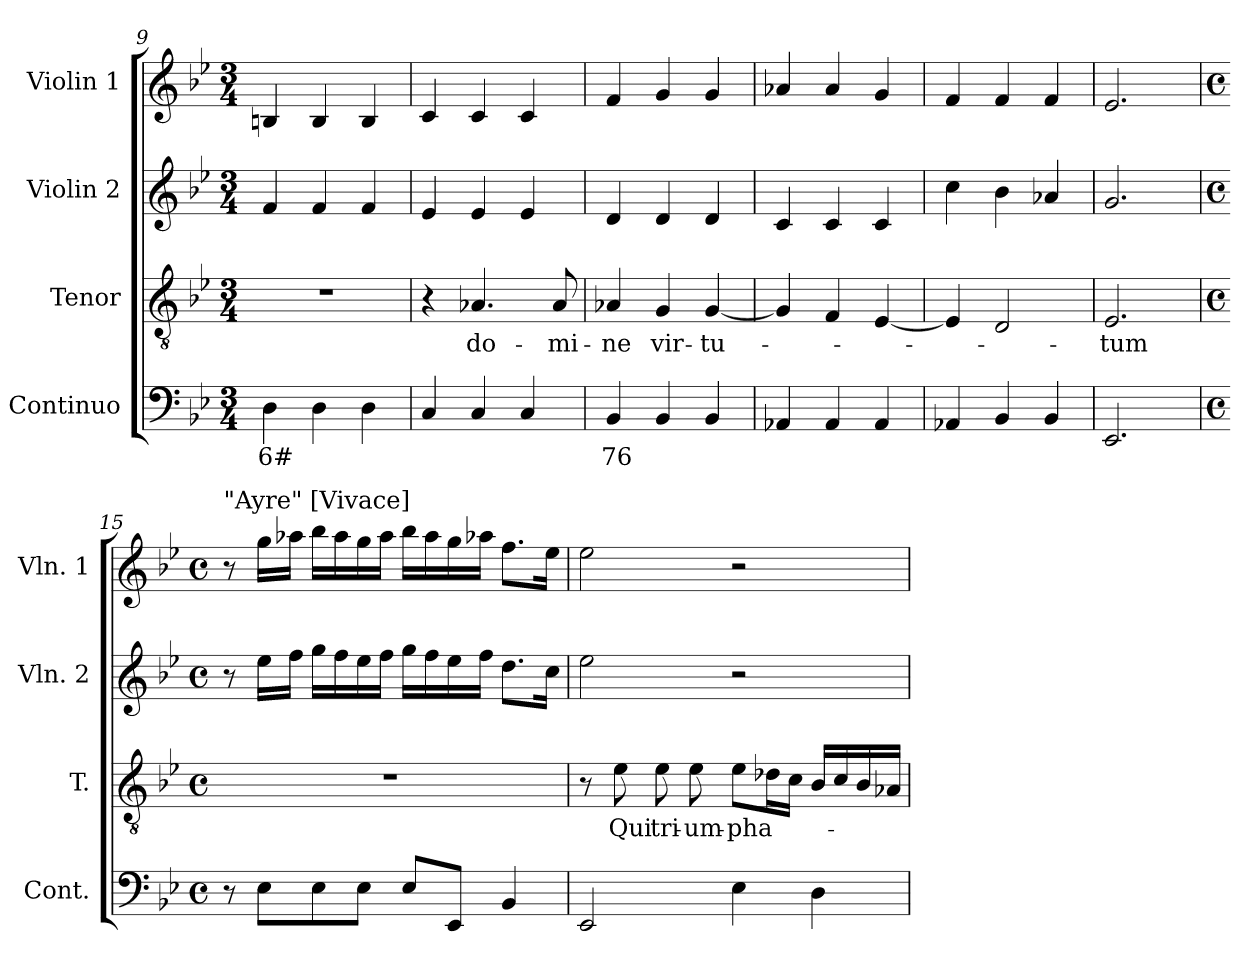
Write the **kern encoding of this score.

**kern	**text	**kern	**text	**kern	**kern
*part4	*part4	*part3	*part3	*part2	*part1
*staff4	*staff4	*staff3	*staff3	*staff2	*staff1
*I"Continuo	*	*I"Tenor	*	*I"Violin 2	*I"Violin 1
*I'Cont.	*	*I'T.	*	*I'Vln. 2	*I'Vln. 1
*clefF4	*	*clefGv2	*	*clefG2	*clefG2
*	*	*ITrd7c12	*	*	*
*k[b-e-]	*	*k[b-e-]	*	*k[b-e-]	*k[b-e-]
*B-:	*	*B-:	*	*B-:	*B-:
*M3/4	*	*M3/4	*	*M3/4	*M3/4
=9	=9	=9	=9	=9	=9
!	!LO:LY:b:color=#000000	!LO:N:vis=1	!	!	!
4Di\	6#	2.r	.	4fi/	4Bni/
4Di\	.	.	.	4fi/	4Bi/
4Di\	.	.	.	4fi/	4Bi/
=10	=10	=10	=10	=10	=10
4Ci/	.	4r	.	4e-i/	4ci/
!	!	!	!LO:LY:b:color=#000000	!	!
4Ci/	.	4.AA-Xi/	do-	4e-i/	4ci/
4Ci/	.	.	.	4e-i/	4ci/
!	!	!	!LO:LY:b:color=#000000	!	!
.	.	8AA-i/	-mi-	.	.
=11	=11	=11	=11	=11	=11
!	!LO:LY:b:color=#000000	!	!	!	!
!	!	!	!LO:LY:b:color=#000000	!	!
4BB-i/	76	4AA-Xi/	-ne	4di/	4fi/
!	!	!	!LO:LY:b:color=#000000	!	!
4BB-i/	.	4GGi/	vir-	4di/	4gi/
!	!	!	!LO:LY:b:color=#000000	!	!
4BB-i/	.	[4GGi/	-tu-	4di/	4gi/
=12	=12	=12	=12	=12	=12
4AA-Xi/	.	4GGi/]	.	4ci/	4a-Xi/
4AA-i/	.	4FFi/	.	4ci/	4a-i/
4AA-i/	.	[4EE-i/	.	4ci/	4gi/
=13	=13	=13	=13	=13	=13
4AA-Xi/	.	4EE-i/]	.	4cci\	4fi/
4BB-i/	.	2DDi/	.	4b-i\	4fi/
4BB-i/	.	.	.	4a-Xi/	4fi/
=14	=14	=14	=14	=14	=14
!	!	!	!LO:LY:b:color=#000000	!	!
2.EE-i/	.	2.EE-i/	-tum	2.gi/	2.e-i/
!!LO:LB:g=z
=15	=15	=15	=15	=15	=15
*M4/4	*	*M4/4	*	*M4/4	*M4/4
*met(c)	*	*met(c)	*	*met(c)	*met(c)
!	!	!	!	!	!LO:TX:a:t="Ayre" [Vivace]
8r	.	1r	.	8r	8r
8E-i\L	.	.	.	16ee-i\LL	16ggi\LL
.	.	.	.	16ffi\JJ	16aa-i\JJ
8E-i\	.	.	.	16ggi\LL	16bb-i\LL
.	.	.	.	16ffi\	16aa-i\
8E-i\J	.	.	.	16ee-i\	16ggi\
.	.	.	.	16ffi\JJ	16aa-i\JJ
8E-i/L	.	.	.	16ggi\LL	16bb-i\LL
.	.	.	.	16ffi\	16aa-i\
8EE-i/J	.	.	.	16ee-i\	16ggi\
.	.	.	.	16ffi\JJ	16aa-Xi\JJ
4BB-i/	.	.	.	8.ddi\L	8.ffi\L
.	.	.	.	16cci\Jk	16ee-i\Jk
=16	=16	=16	=16	=16	=16
2EE-i/	.	8r	.	2ee-i\	2ee-i\
!	!	!	!LO:LY:b:color=#000000	!	!
.	.	8E-i\	Qui	.	.
!	!	!	!LO:LY:b:color=#000000	!	!
.	.	8E-i\	tri-	.	.
!	!	!	!LO:LY:b:color=#000000	!	!
.	.	8E-i\	-um-	.	.
!	!	!	!LO:LY:b:color=#000000	!	!
4E-i\	.	8E-i\L	-pha-	2r	2r
.	.	16D-Xi\L	.	.	.
.	.	16Ci\JJ	.	.	.
4Di\	.	16BB-i/LL	.	.	.
.	.	16Ci/	.	.	.
.	.	16BB-i/	.	.	.
.	.	16AA-i/JJ	.	.	.
=	=	=	=	=	=
*-	*-	*-	*-	*-	*-
